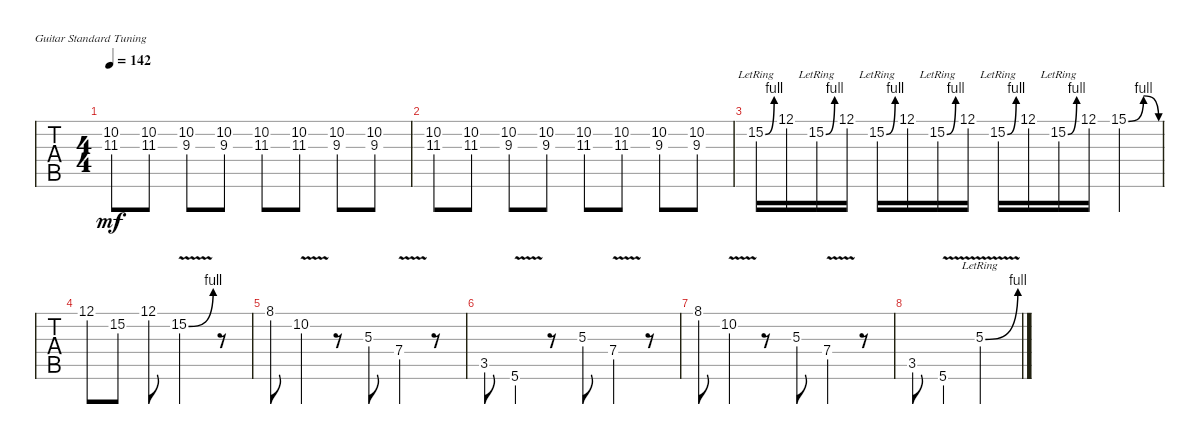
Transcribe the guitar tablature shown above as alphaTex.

\defaultSystemsLayout 4
\bracketExtendMode groupsimilarinstruments
\singleTrackTrackNamePolicy hidden
\multiTrackTrackNamePolicy hidden
\firstSystemTrackNameOrientation horizontal
\otherSystemsTrackNameOrientation horizontal
\chordDiagramsInScore
\track ("Electric Guitar" "E-Gt") {instrument overdrivenguitar}
\staff {tabs}
\tuning (E4 B3 G3 D3 A2 E2)
\ts (4 4)
\tempo 142
\clef g2
\ks c
(11.3 10.2).8{dy mf} (11.3 10.2).8 (9.3 10.2).8 (9.3 10.2).8 (11.3 10.2).8 (11.3 10.2).8 (9.3 10.2).8 (9.3 10.2).8 |
(11.3 10.2).8 (11.3 10.2).8 (9.3 10.2).8 (9.3 10.2).8 (11.3 10.2).8 (11.3 10.2).8 (9.3 10.2).8 (9.3 10.2).8 |
15.2{be (bend 0 0 15 4) lr}.16 12.1.16 15.2{be (bend 0 0 15 4) lr}.16 12.1.16 15.2{be (bend 0 0 15 4) lr}.16 12.1.16 15.2{be (bend 0 0 15 4) lr}.16 12.1.16 15.2{be (bend 0 0 15 4) lr}.16 12.1.16 15.2{be (bend 0 0 15 4) lr}.16 12.1.16 15.1{be (bendrelease 0 0 10.2 4 20.4 4 30 0)}.4 |
12.1.8 15.2.8 12.1.8 15.2{be (bend 0 0 15 4) v}.2 r.8 |
8.1.8 10.2{v}.4 r.8 5.3.8 7.4{v}.4 r.8 |
3.5.8 5.6{v}.4 r.8 5.3.8 7.4{v}.4 r.8 |
8.1.8 10.2{v}.4 r.8 5.3.8 7.4{v}.4 r.8 |
3.5.8 5.6{v}.4 5.3{be (bend 0 0 29.4 4) v lr}.2
